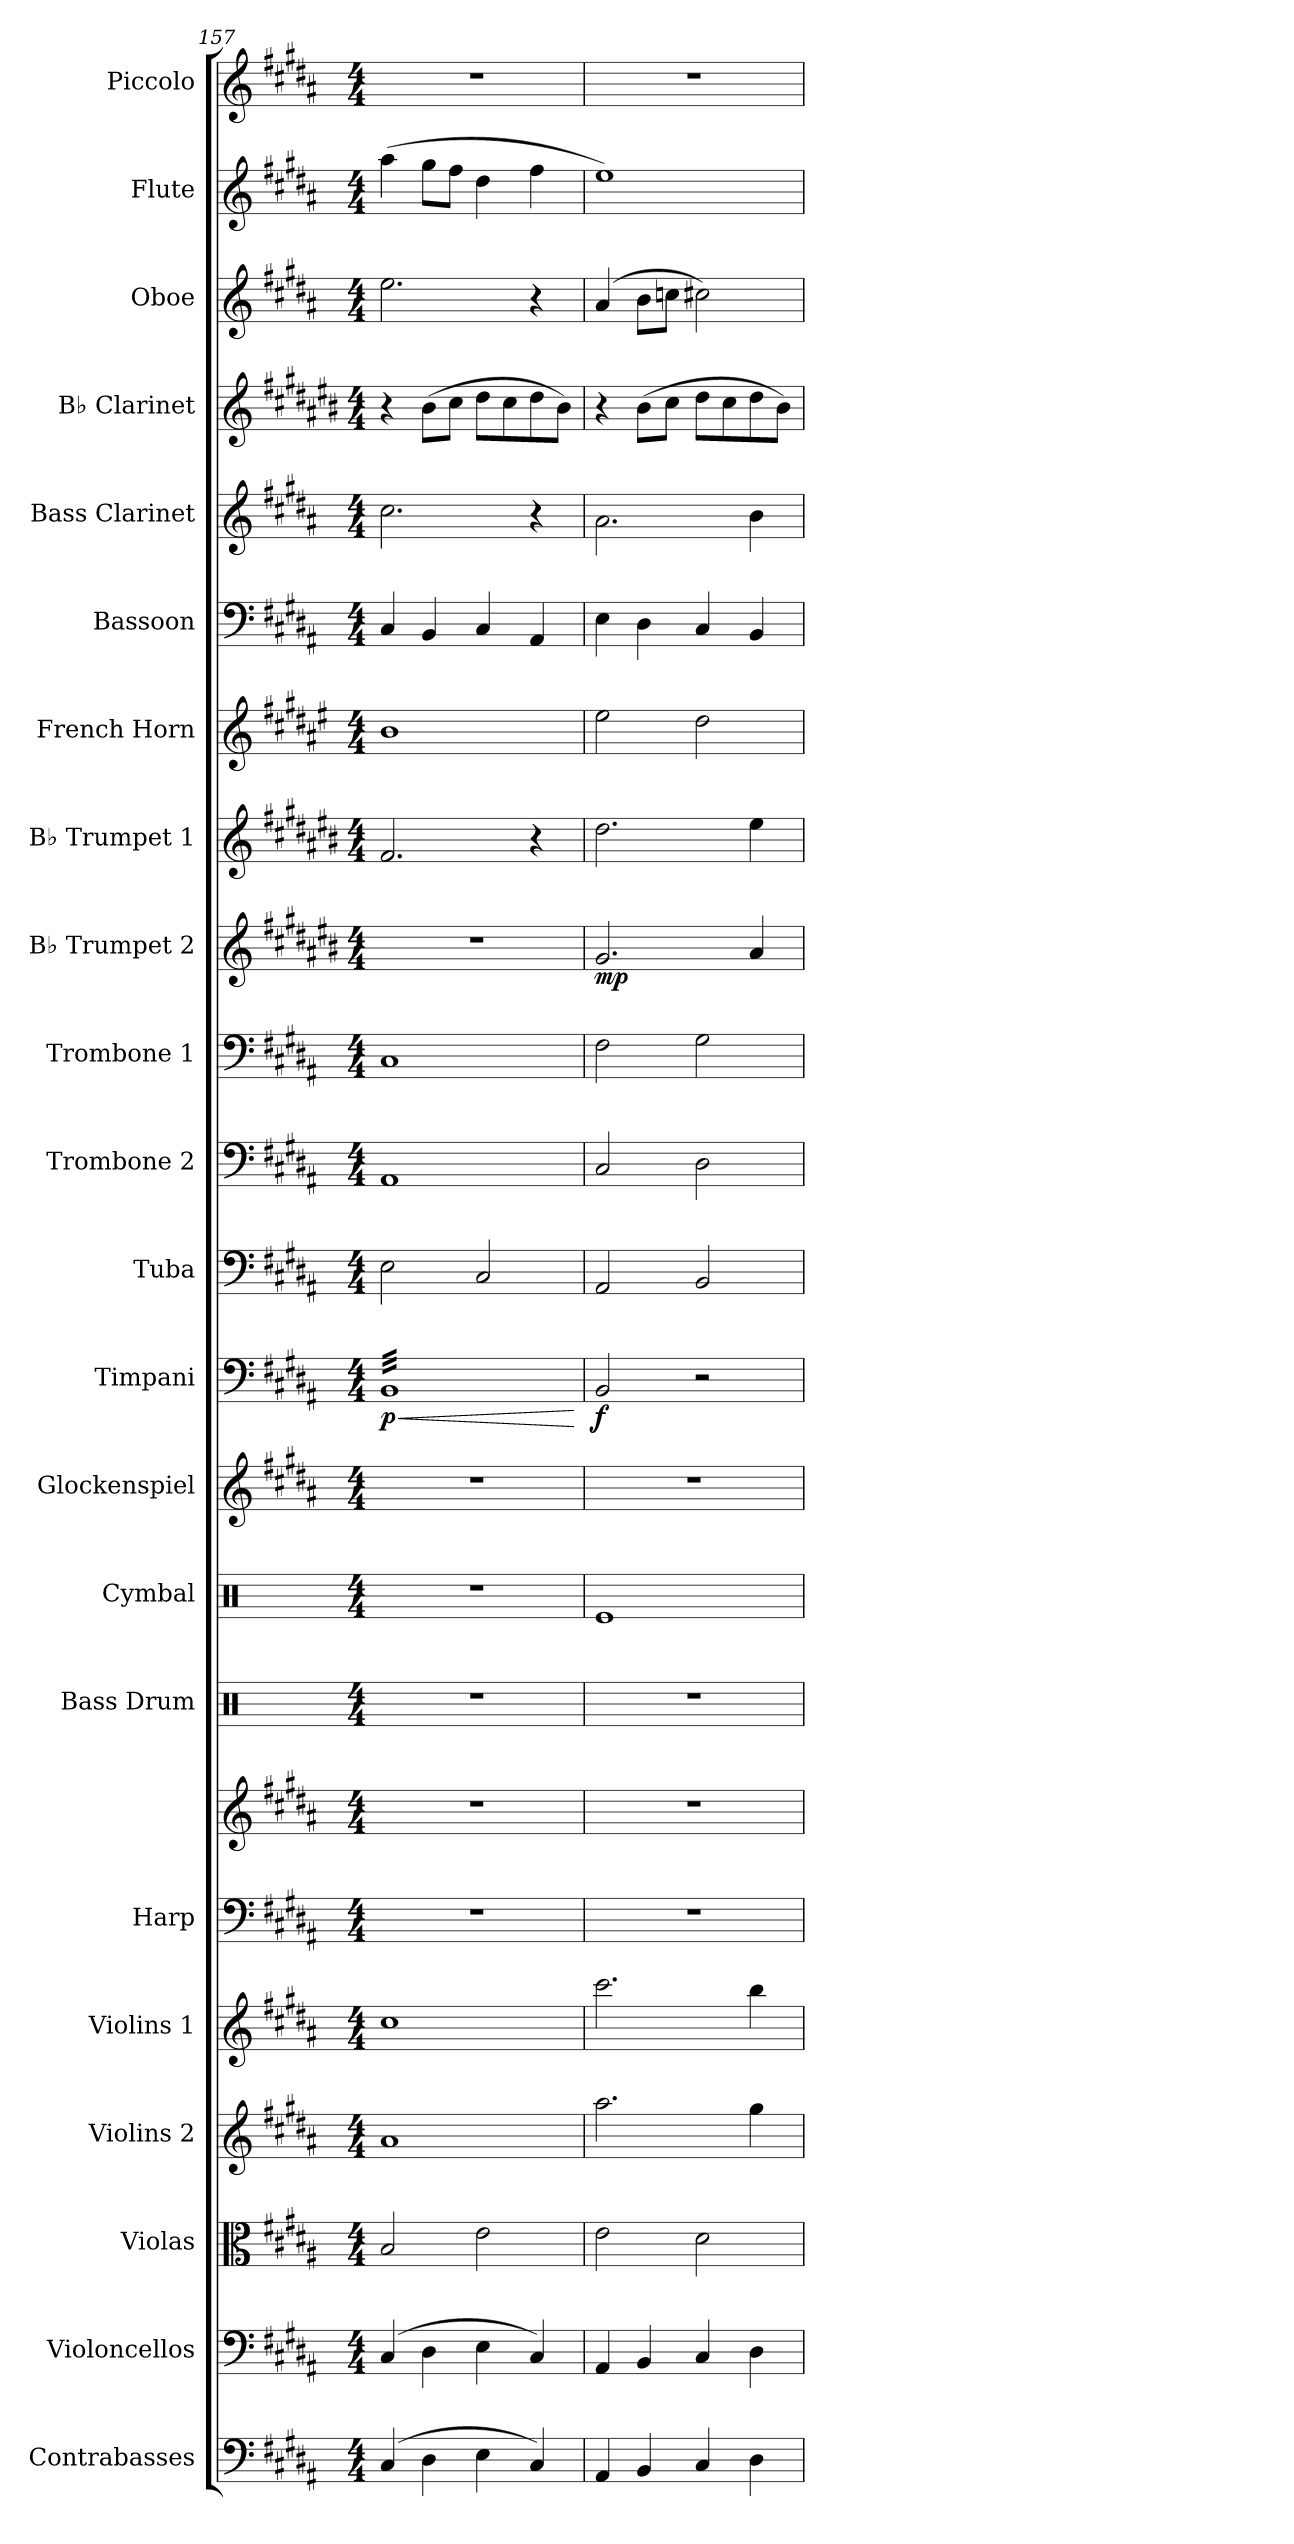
**kern	**kern	**kern	**kern	**kern	**kern	**kern	**kern	**kern	**kern	**kern	**dynam	**kern	**kern	**kern	**kern	**dynam	**kern	**kern	**kern	**kern	**kern	**kern	**kern	**kern
*part22	*part21	*part20	*part19	*part18	*part17	*part17	*part16	*part15	*part14	*part13	*part13	*part12	*part11	*part10	*part9	*part9	*part8	*part7	*part6	*part5	*part4	*part3	*part2	*part1
*staff23	*staff22	*staff21	*staff20	*staff19	*staff18	*staff17	*staff16	*staff15	*staff14	*staff13	*staff13	*staff12	*staff11	*staff10	*staff9	*staff9	*staff8	*staff7	*staff6	*staff5	*staff4	*staff3	*staff2	*staff1
*I"Contrabasses	*I"Violoncellos	*I"Violas	*I"Violins 2	*I"Violins 1	*I"Harp	*	*I"Bass Drum	*I"Cymbal	*I"Glockenspiel	*I"Timpani	*	*I"Tuba	*I"Trombone 2	*I"Trombone 1	*I"B♭ Trumpet 2	*	*I"B♭ Trumpet 1	*I"French Horn	*I"Bassoon	*I"Bass Clarinet	*I"B♭ Clarinet	*I"Oboe	*I"Flute	*I"Piccolo
*I'Cbs.	*I'Vcs.	*I'Vlas.	*I'Vlns. 2	*I'Vlns. 1	*I'Hrp.	*	*I'B. Dr.	*I'Cym.	*I'Glock.	*I'Timp.	*	*I'Tba.	*I'Tbn. 2	*I'Tbn. 1	*I'B♭ Tpt. 2	*	*I'B♭ Tpt. 1	*I'F Hn.	*I'Bsn.	*I'B. Cl.	*I'B♭ Cl.	*I'Ob.	*I'Fl.	*I'Picc.
*clefF4	*clefF4	*clefC3	*clefG2	*clefG2	*clefF4	*clefG2	*clefX	*clefX	*clefG2	*clefF4	*	*clefF4	*clefF4	*clefF4	*clefG2	*	*clefG2	*clefG2	*clefF4	*clefG2	*clefG2	*clefG2	*clefG2	*clefG2
*ITrd7c12	*	*	*	*	*	*	*	*	*ITrd-14c-24	*	*	*	*	*	*ITrd1c2	*	*ITrd1c2	*ITrd4c7	*	*ITrd8c14	*ITrd1c2	*	*	*ITrd-7c-12
*k[f#c#g#d#a#]	*k[f#c#g#d#a#]	*k[f#c#g#d#a#]	*k[f#c#g#d#a#]	*k[f#c#g#d#a#]	*k[f#c#g#d#a#]	*k[f#c#g#d#a#]	*k[]	*k[]	*k[f#c#g#d#a#]	*k[f#c#g#d#a#]	*	*k[f#c#g#d#a#]	*k[f#c#g#d#a#]	*k[f#c#g#d#a#]	*k[f#c#g#d#a#]	*	*k[f#c#g#d#a#]	*k[f#c#g#d#a#]	*k[f#c#g#d#a#]	*k[f#c#g#d#a#]	*k[f#c#g#d#a#]	*k[f#c#g#d#a#]	*k[f#c#g#d#a#]	*k[f#c#g#d#a#]
*M4/4	*M4/4	*M4/4	*M4/4	*M4/4	*M4/4	*M4/4	*M4/4	*M4/4	*M4/4	*M4/4	*	*M4/4	*M4/4	*M4/4	*M4/4	*	*M4/4	*M4/4	*M4/4	*M4/4	*M4/4	*M4/4	*M4/4	*M4/4
=157	=157	=157	=157	=157	=157	=157	=157	=157	=157	=157	=157	=157	=157	=157	=157	=157	=157	=157	=157	=157	=157	=157	=157	=157
!	!	!	!	!	!	!	!	!	!	!	!LO:HP:b	!	!	!	!	!	!	!	!	!	!	!	!	!
!	!	!	!	!	!	!	!	!	!	!	!LO:DY:n=1:b	!	!	!	!	!	!	!	!	!	!	!	!	!
*	*	*	*	*	*	*	*	*	*	*tremolo	*	*	*	*	*	*	*	*	*	*	*	*	*	*
(>4CC#/	(>4C#/	2B/	1a#	1cc#	1r	1r	1r	1r	1r	32BBLLL	< p	2E\	1AA#	1C#	1r	.	2.e/	1e	4C#/	2.c#\	4r	2.ee\	(>4aa#\	1r
.	.	.	.	.	.	.	.	.	.	32BB	.	.	.	.	.	.	.	.	.	.	.	.	.	.
.	.	.	.	.	.	.	.	.	.	32BB	.	.	.	.	.	.	.	.	.	.	.	.	.	.
.	.	.	.	.	.	.	.	.	.	32BB	.	.	.	.	.	.	.	.	.	.	.	.	.	.
.	.	.	.	.	.	.	.	.	.	32BB	.	.	.	.	.	.	.	.	.	.	.	.	.	.
.	.	.	.	.	.	.	.	.	.	32BB	.	.	.	.	.	.	.	.	.	.	.	.	.	.
.	.	.	.	.	.	.	.	.	.	32BB	.	.	.	.	.	.	.	.	.	.	.	.	.	.
.	.	.	.	.	.	.	.	.	.	32BB	.	.	.	.	.	.	.	.	.	.	.	.	.	.
4DD#\	4D#\	.	.	.	.	.	.	.	.	32BB	.	.	.	.	.	.	.	.	4BB/	.	(>8a#\L	.	8gg#\L	.
.	.	.	.	.	.	.	.	.	.	32BB	.	.	.	.	.	.	.	.	.	.	.	.	.	.
.	.	.	.	.	.	.	.	.	.	32BB	.	.	.	.	.	.	.	.	.	.	.	.	.	.
.	.	.	.	.	.	.	.	.	.	32BB	.	.	.	.	.	.	.	.	.	.	.	.	.	.
.	.	.	.	.	.	.	.	.	.	32BB	.	.	.	.	.	.	.	.	.	.	8b\J	.	8ff#\J	.
.	.	.	.	.	.	.	.	.	.	32BB	.	.	.	.	.	.	.	.	.	.	.	.	.	.
.	.	.	.	.	.	.	.	.	.	32BB	.	.	.	.	.	.	.	.	.	.	.	.	.	.
.	.	.	.	.	.	.	.	.	.	32BB	.	.	.	.	.	.	.	.	.	.	.	.	.	.
4EE\	4E\	2e\	.	.	.	.	.	.	.	32BB	.	2C#/	.	.	.	.	.	.	4C#/	.	8cc#\L	.	4dd#\	.
.	.	.	.	.	.	.	.	.	.	32BB	.	.	.	.	.	.	.	.	.	.	.	.	.	.
.	.	.	.	.	.	.	.	.	.	32BB	.	.	.	.	.	.	.	.	.	.	.	.	.	.
.	.	.	.	.	.	.	.	.	.	32BB	.	.	.	.	.	.	.	.	.	.	.	.	.	.
.	.	.	.	.	.	.	.	.	.	32BB	.	.	.	.	.	.	.	.	.	.	8b\	.	.	.
.	.	.	.	.	.	.	.	.	.	32BB	.	.	.	.	.	.	.	.	.	.	.	.	.	.
.	.	.	.	.	.	.	.	.	.	32BB	.	.	.	.	.	.	.	.	.	.	.	.	.	.
.	.	.	.	.	.	.	.	.	.	32BB	.	.	.	.	.	.	.	.	.	.	.	.	.	.
4CC#/)	4C#/)	.	.	.	.	.	.	.	.	32BB	.	.	.	.	.	.	4r	.	4AA#/	4r	8cc#\	4r	4ff#\	.
.	.	.	.	.	.	.	.	.	.	32BB	.	.	.	.	.	.	.	.	.	.	.	.	.	.
.	.	.	.	.	.	.	.	.	.	32BB	.	.	.	.	.	.	.	.	.	.	.	.	.	.
.	.	.	.	.	.	.	.	.	.	32BB	.	.	.	.	.	.	.	.	.	.	.	.	.	.
.	.	.	.	.	.	.	.	.	.	32BB	.	.	.	.	.	.	.	.	.	.	8a#\J)	.	.	.
.	.	.	.	.	.	.	.	.	.	32BB	.	.	.	.	.	.	.	.	.	.	.	.	.	.
.	.	.	.	.	.	.	.	.	.	32BB	.	.	.	.	.	.	.	.	.	.	.	.	.	.
.	.	.	.	.	.	.	.	.	.	32BBJJJ	.	.	.	.	.	.	.	.	.	.	.	.	.	.
*	*	*	*	*	*	*	*	*	*	*Xtremolo	*	*	*	*	*	*	*	*	*	*	*	*	*	*
.	.	.	.	.	.	.	.	.	.	.	[	.	.	.	.	.	.	.	.	.	.	.	.	.
!!LO:PB:g=z
=158	=158	=158	=158	=158	=158	=158	=158	=158	=158	=158	=158	=158	=158	=158	=158	=158	=158	=158	=158	=158	=158	=158	=158	=158
!	!	!	!	!	!	!	!	!	!	!	!LO:DY:b	!	!	!	!	!LO:DY:b	!	!	!	!	!	!	!	!
4AAA#/	4AA#/	2e\	2.aa#\	2.ccc#\	1r	1r	1r	1Re	1r	2BB/	f	2AA#/	2C#/	2F#\	2.f#/	mp	2.cc#\	2a#\	4E\	2.A#\	4r	(>4a#/	1ee)	1r
4BBB/	4BB/	.	.	.	.	.	.	.	.	.	.	.	.	.	.	.	.	.	4D#\	.	(>8a#\L	8b\L	.	.
.	.	.	.	.	.	.	.	.	.	.	.	.	.	.	.	.	.	.	.	.	8b\J	8ccn\J	.	.
4CC#/	4C#/	2d#\	.	.	.	.	.	.	.	2r	.	2BB/	2D#\	2G#\	.	.	.	2g#\	4C#/	.	8cc#\L	2cc#X\)	.	.
.	.	.	.	.	.	.	.	.	.	.	.	.	.	.	.	.	.	.	.	.	8b\	.	.	.
4DD#\	4D#\	.	4gg#\	4bb\	.	.	.	.	.	.	.	.	.	.	4g#/	.	4dd#\	.	4BB/	4B\	8cc#\	.	.	.
.	.	.	.	.	.	.	.	.	.	.	.	.	.	.	.	.	.	.	.	.	8a#\J)	.	.	.
=	=	=	=	=	=	=	=	=	=	=	=	=	=	=	=	=	=	=	=	=	=	=	=	=
*-	*-	*-	*-	*-	*-	*-	*-	*-	*-	*-	*-	*-	*-	*-	*-	*-	*-	*-	*-	*-	*-	*-	*-	*-
